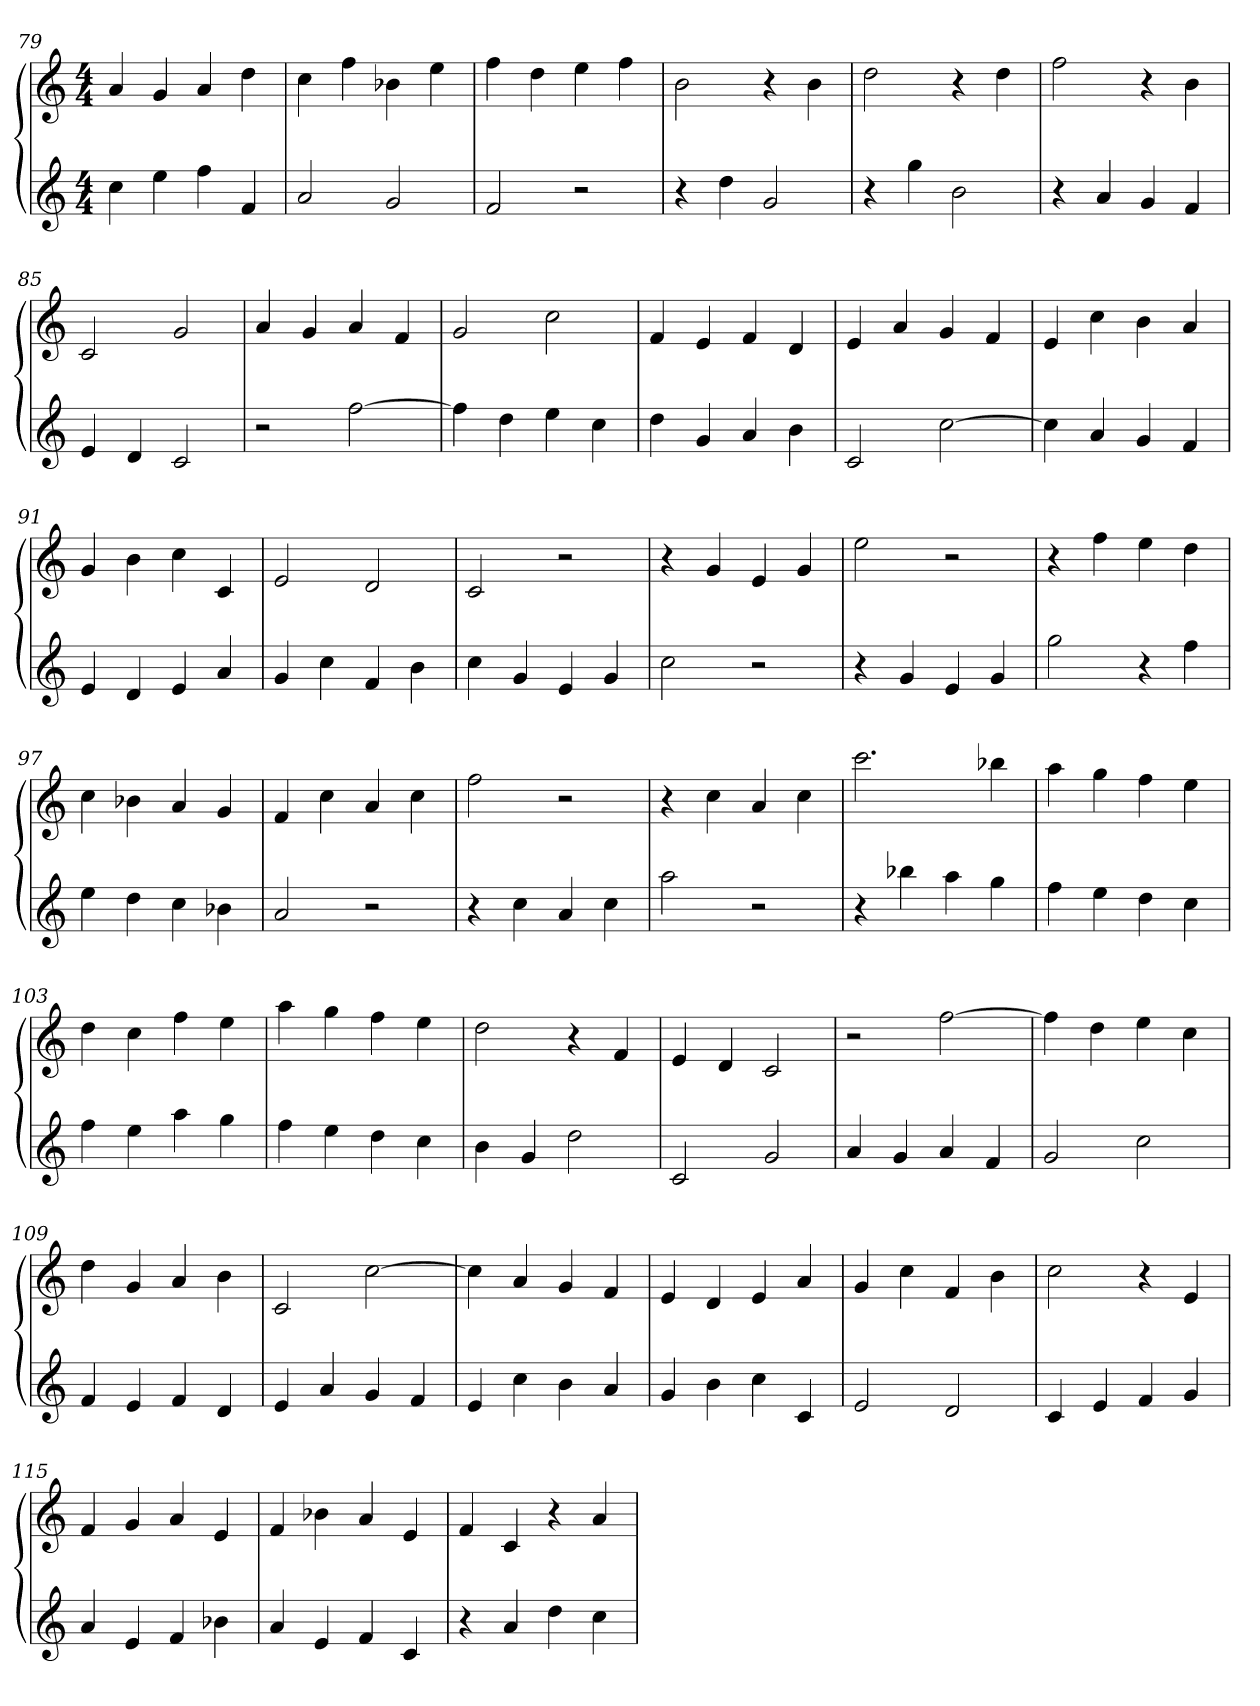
**kern	**kern
*part2	*part1
*staff2	*staff1
*clefG2	*clefG2
*k[]	*k[]
*M4/4	*M4/4
=79	=79
4cc\	4a/
4ee\	4g/
4ff\	4a/
4f/	4dd\
=80	=80
2a/	4cc\
.	4ff\
2g/	4b-X\
.	4ee\
=81	=81
2f/	4ff\
.	4dd\
2r	4ee\
.	4ff\
=82	=82
4r	2b\
4dd\	.
2g/	4r
.	4b\
=83	=83
4r	2dd\
4gg\	.
2b\	4r
.	4dd\
=84	=84
4r	2ff\
4a/	.
4g/	4r
4f/	4b\
=85	=85
4e/	2c/
4d/	.
2c/	2g/
=86	=86
2r	4a/
.	4g/
[2ff\	4a/
.	4f/
!!LO:LB:g=z
=87	=87
4ff\]	2g/
4dd\	.
4ee\	2cc\
4cc\	.
=88	=88
4dd\	4f/
4g/	4e/
4a/	4f/
4b\	4d/
=89	=89
2c/	4e/
.	4a/
[2cc\	4g/
.	4f/
=90	=90
4cc\]	4e/
4a/	4cc\
4g/	4b\
4f/	4a/
=91	=91
4e/	4g/
4d/	4b\
4e/	4cc\
4a/	4c/
=92	=92
4g/	2e/
4cc\	.
4f/	2d/
4b\	.
=93	=93
4cc\	2c/
4g/	.
4e/	2r
4g/	.
=94	=94
2cc\	4r
.	4g/
2r	4e/
.	4g/
=95	=95
4r	2ee\
4g/	.
4e/	2r
4g/	.
=96	=96
2gg\	4r
.	4ff\
4r	4ee\
4ff\	4dd\
!!LO:LB:g=z
=97	=97
4ee\	4cc\
4dd\	4b-X\
4cc\	4a/
4b-X\	4g/
=98	=98
2a/	4f/
.	4cc\
2r	4a/
.	4cc\
=99	=99
4r	2ff\
4cc\	.
4a/	2r
4cc\	.
=100	=100
2aa\	4r
.	4cc\
2r	4a/
.	4cc\
=101	=101
4r	2.ccc\
4bb-X\	.
4aa\	.
4gg\	4bb-X\
=102	=102
4ff\	4aa\
4ee\	4gg\
4dd\	4ff\
4cc\	4ee\
=103	=103
4ff\	4dd\
4ee\	4cc\
4aa\	4ff\
4gg\	4ee\
=104	=104
4ff\	4aa\
4ee\	4gg\
4dd\	4ff\
4cc\	4ee\
=105	=105
4b\	2dd\
4g/	.
2dd\	4r
.	4f/
=106	=106
2c/	4e/
.	4d/
2g/	2c/
!!LO:PB:g=z
=107	=107
4a/	2r
4g/	.
4a/	[2ff\
4f/	.
=108	=108
2g/	4ff\]
.	4dd\
2cc\	4ee\
.	4cc\
=109	=109
4f/	4dd\
4e/	4g/
4f/	4a/
4d/	4b\
=110	=110
4e/	2c/
4a/	.
4g/	[2cc\
4f/	.
=111	=111
4e/	4cc\]
4cc\	4a/
4b\	4g/
4a/	4f/
=112	=112
4g/	4e/
4b\	4d/
4cc\	4e/
4c/	4a/
=113	=113
2e/	4g/
.	4cc\
2d/	4f/
.	4b\
=114	=114
4c/	2cc\
4e/	.
4f/	4r
4g/	4e/
=115	=115
4a/	4f/
4e/	4g/
4f/	4a/
4b-X\	4e/
=116	=116
4a/	4f/
4e/	4b-X\
4f/	4a/
4c/	4e/
!!LO:LB:g=z
=117	=117
4r	4f/
4a/	4c/
4dd\	4r
4cc\	4a/
=	=
*-	*-
